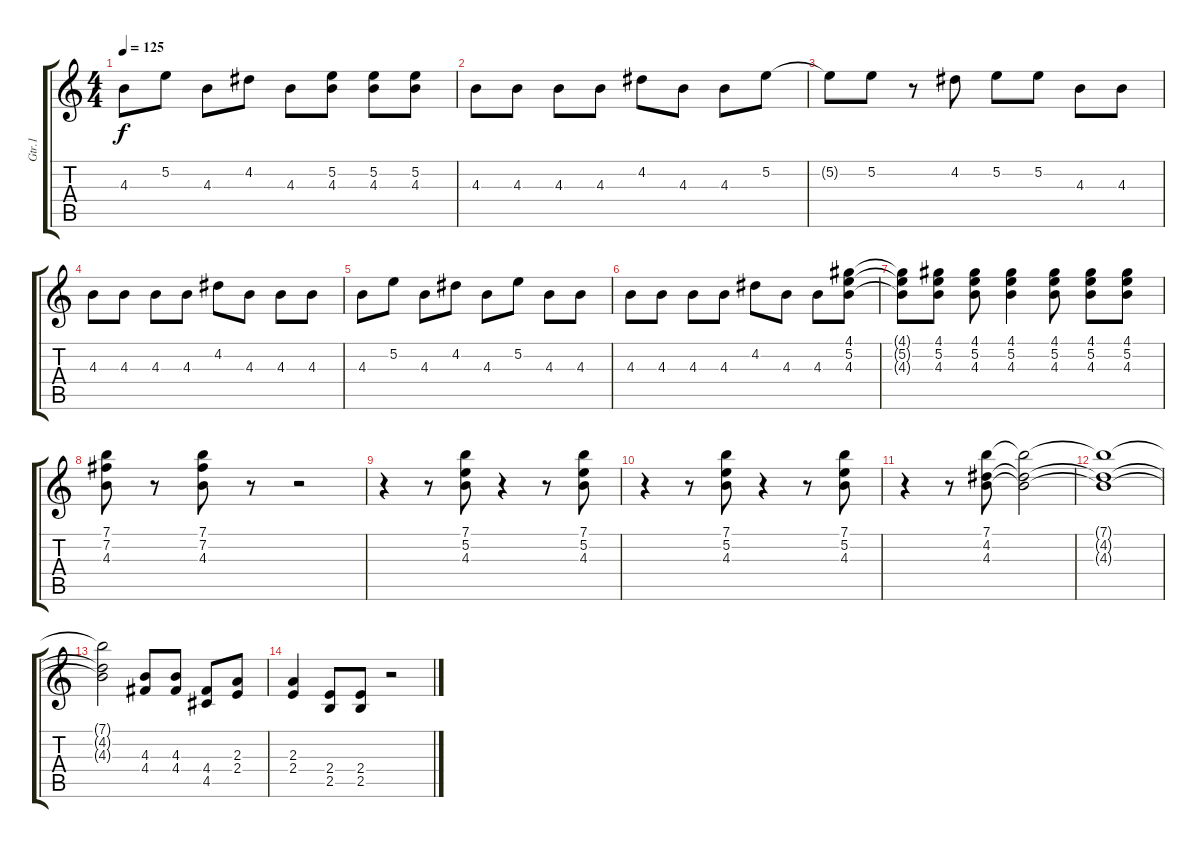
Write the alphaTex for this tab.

\track ("Gtr.1" "Gtr.1") {instrument distortionguitar}
\staff {score tabs}
\tuning (E4 B3 G3 D3 A2 E2) {hide}
\ts (4 4)
\tempo 125
\clef g2
\ks c
4.3.8{dy f} 5.2.8 4.3.8 4.2.8 4.3.8 (5.2 4.3).8 (5.2 4.3).8 (5.2 4.3).8 |
4.3.8 4.3.8 4.3.8 4.3.8 4.2.8 4.3.8 4.3.8 5.2.8 |
5.2{t}.8 5.2.8 r.8 4.2.8 5.2.8 5.2.8 4.3.8 4.3.8 |
4.3.8 4.3.8 4.3.8 4.3.8 4.2.8 4.3.8 4.3.8 4.3.8 |
4.3.8 5.2.8 4.3.8 4.2.8 4.3.8 5.2.8 4.3.8 4.3.8 |
4.3.8 4.3.8 4.3.8 4.3.8 4.2.8 4.3.8 4.3.8 (4.1 5.2 4.3).8 |
(4.1{t} 5.2{t} 4.3{t}).8 (4.1 5.2 4.3).8 (4.1 5.2 4.3).8 (4.1 5.2 4.3).4 (4.1 5.2 4.3).8 (4.1 5.2 4.3).8 (4.1 5.2 4.3).8 |
(7.1 7.2 4.3).8 r.8 (7.1 7.2 4.3).8 r.8 r.2 |
r.4 r.8 (7.1 5.2 4.3).8 r.4 r.8 (7.1 5.2 4.3).8 |
r.4 r.8 (7.1 5.2 4.3).8 r.4 r.8 (7.1 5.2 4.3).8 |
r.4 r.8 (7.1 4.2 4.3).8 (7.1{t} 4.2{t} 4.3{t}).2 |
(7.1{t} 4.2{t} 4.3{t}).1 |
(7.1{t} 4.2{t} 4.3{t}).2 (4.3 4.4).8 (4.3 4.4).8 (4.4 4.5).8 (2.3 2.4).8 |
(2.3 2.4).4 (2.4 2.5).8 (2.4 2.5).8 r.2
